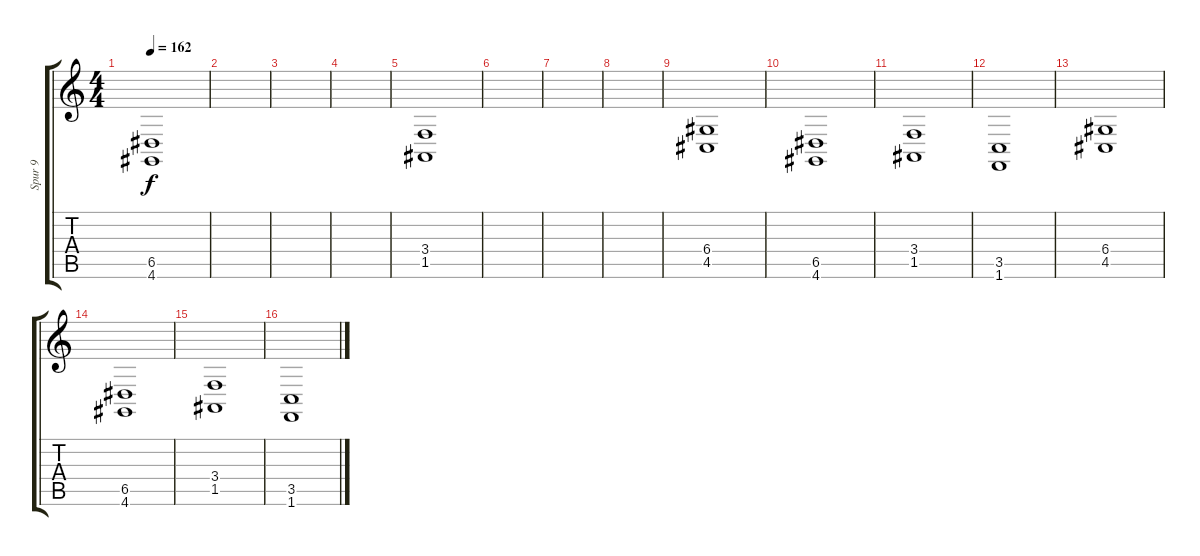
\track ("Spur 9" "Spur 9") {instrument tubularbells}
\staff {score tabs}
\tuning (E4 B3 G3 D3 A2 E2) {hide}
\ts (4 4)
\tempo 162
\clef g2
\ks c
(6.5 4.6).1{dy f} |
|
|
|
(3.4 1.5).1 |
|
|
|
(6.4 4.5).1 |
(6.5 4.6).1 |
(3.4 1.5).1 |
(3.5 1.6).1 |
(6.4 4.5).1 |
(6.5 4.6).1 |
(3.4 1.5).1 |
(3.5 1.6).1
